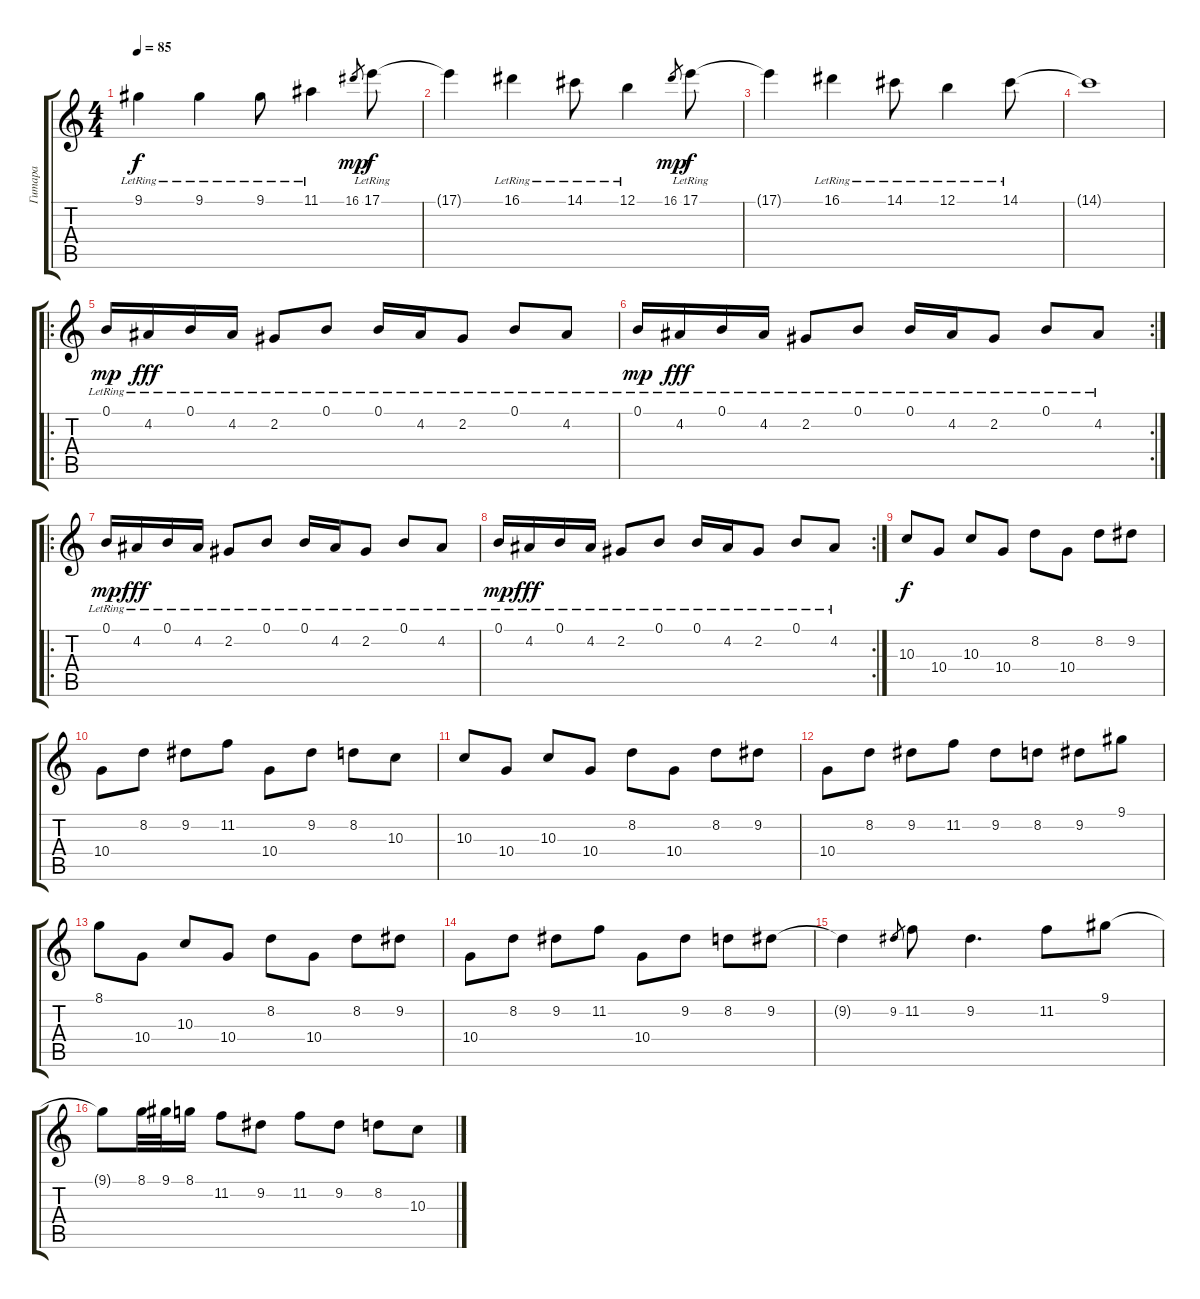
\track ("Гитара" "Гитара") {instrument acousticguitarnylon}
\staff {score tabs}
\tuning (B3 Gb3 D3 A2 E2 B1) {hide}
\ts (4 4)
\tempo 85
\clef g2
\ks c
9.1{lr}.4{dy f} 9.1{lr}.4 9.1{lr}.8 11.1{lr}.4 16.1.8{gr dy mp} 17.1{lr}.8{dy f} |
17.1{t}.4 16.1{lr}.4 14.1{lr}.8 12.1{lr}.4 16.1.8{gr dy mp} 17.1{lr}.8{dy f} |
17.1{t}.4 16.1{lr}.4 14.1{lr}.8 12.1{lr}.4 14.1{lr}.8 |
14.1{t}.1 |
\ro
0.1{lr}.16{dy mp} 4.2{lr}.16{dy fff} 0.1{lr}.16 4.2{lr}.16 2.2{lr}.8 0.1{lr}.8 0.1{lr}.16 4.2{lr}.16 2.2{lr}.8 0.1{lr}.8 4.2{lr}.8 |
\rc 2
0.1{lr}.16{dy mp} 4.2{lr}.16{dy fff} 0.1{lr}.16 4.2{lr}.16 2.2{lr}.8 0.1{lr}.8 0.1{lr}.16 4.2{lr}.16 2.2{lr}.8 0.1{lr}.8 4.2{lr}.8 |
\ro
0.1{lr}.16{dy mp} 4.2{lr}.16{dy fff} 0.1{lr}.16 4.2{lr}.16 2.2{lr}.8 0.1{lr}.8 0.1{lr}.16 4.2{lr}.16 2.2{lr}.8 0.1{lr}.8 4.2{lr}.8 |
\rc 2
0.1{lr}.16{dy mp} 4.2{lr}.16{dy fff} 0.1{lr}.16 4.2{lr}.16 2.2{lr}.8 0.1{lr}.8 0.1{lr}.16 4.2{lr}.16 2.2{lr}.8 0.1{lr}.8 4.2{lr}.8 |
10.3.8{dy f} 10.4.8 10.3.8 10.4.8 8.2.8 10.4.8 8.2.8 9.2.8 |
10.4.8 8.2.8 9.2.8 11.2.8 10.4.8 9.2.8 8.2.8 10.3.8 |
10.3.8 10.4.8 10.3.8 10.4.8 8.2.8 10.4.8 8.2.8 9.2.8 |
10.4.8 8.2.8 9.2.8 11.2.8 9.2.8 8.2.8 9.2.8 9.1.8 |
8.1.8 10.4.8 10.3.8 10.4.8 8.2.8 10.4.8 8.2.8 9.2.8 |
10.4.8 8.2.8 9.2.8 11.2.8 10.4.8 9.2.8 8.2.8 9.2.8 |
9.2{t}.4 9.2.8{gr} 11.2.8 9.2.4{d} 11.2.8 9.1.8 |
9.1{t}.8 8.1.32 9.1.32 8.1.16 11.2.8 9.2.8 11.2.8 9.2.8 8.2.8 10.3.8
